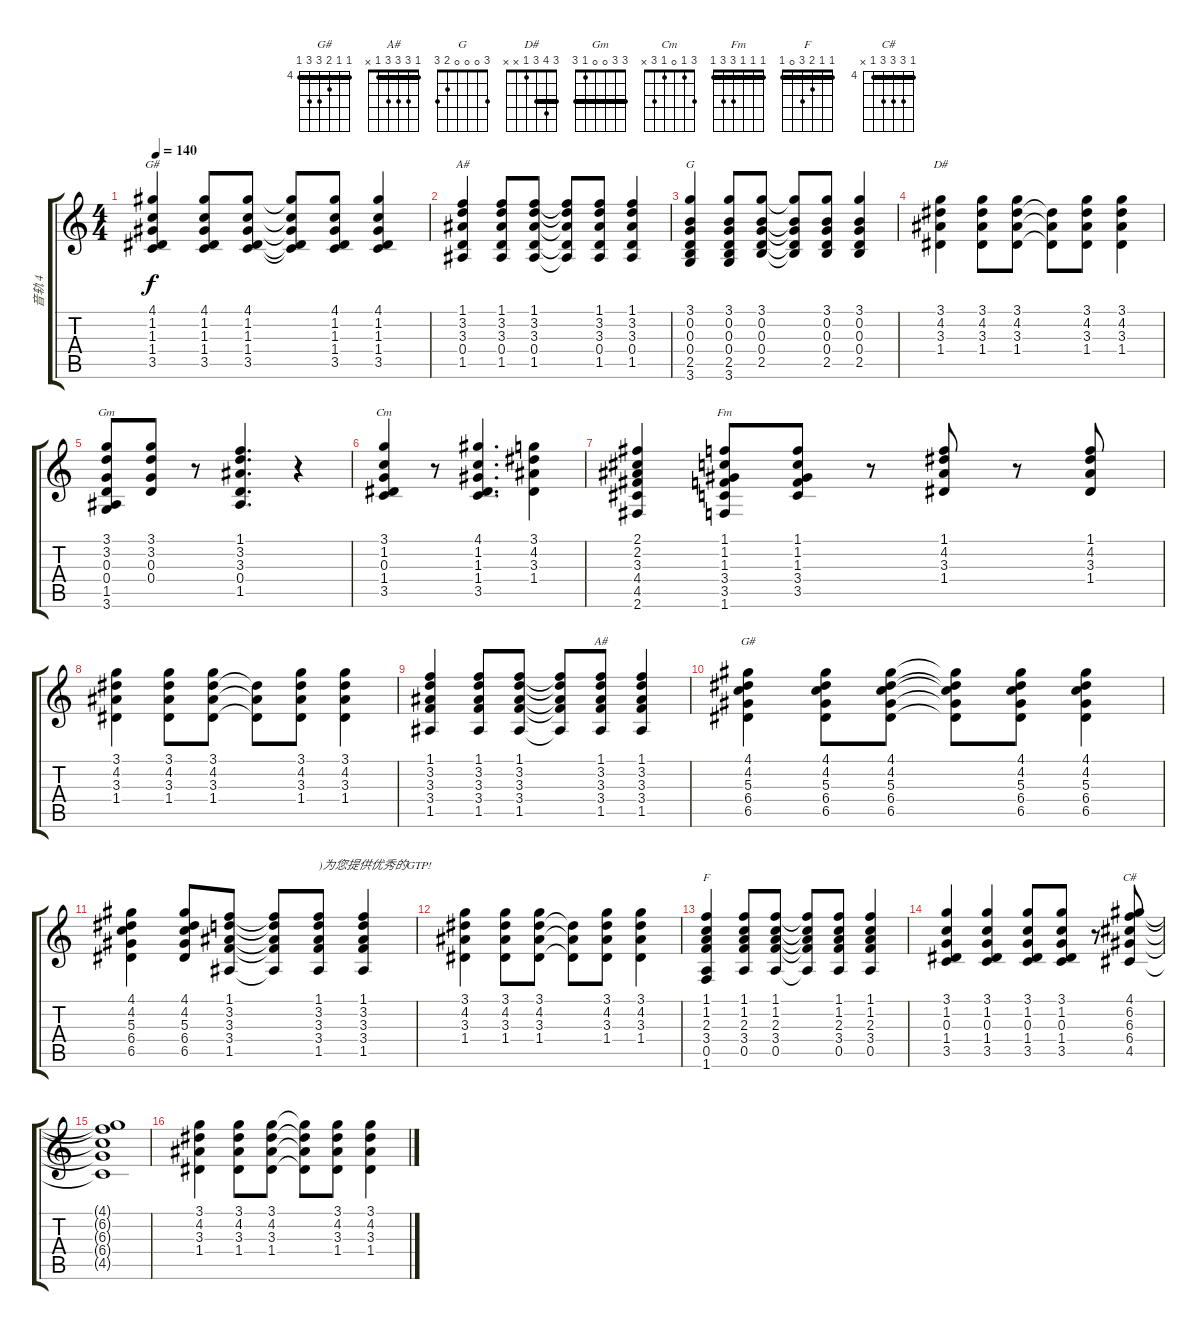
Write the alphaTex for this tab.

\track ("音轨 4" "音轨 4") {instrument acousticguitarsteel}
\staff {score tabs}
\tuning (E4 B3 G3 D3 A2 E2) {hide}
\chord ("G#" 4 1 1 1 3 4) {barre 1}
\chord ("A#" 1 3 3 0 1 x)
\chord ("G" 3 0 0 0 2 3)
\chord ("D#" 3 4 3 1 x x) {barre 3}
\chord ("Gm" 3 3 0 0 1 3) {barre 3}
\chord ("Cm" 3 1 0 1 3 x)
\chord ("Fm" 1 1 1 3 3 1) {barre 1}
\chord ("A#" 1 3 3 3 1 x) {barre 1}
\chord ("G#" 4 4 5 6 6 4) {firstfret 4 barre 4}
\chord ("F" 1 1 2 3 0 1) {barre 1}
\chord ("C#" 4 6 6 6 4 x) {firstfret 4 barre 4}
\ts (4 4)
\tempo 140
\clef g2
\ks c
(4.1 1.2 1.3 1.4 3.5).4{ch "G#" dy f} (4.1 1.2 1.3 1.4 3.5).8 (4.1 1.2 1.3 1.4 3.5).8 (4.1{t} 1.2{t} 1.3{t} 1.4{t} 3.5{t}).8 (4.1 1.2 1.3 1.4 3.5).8 (4.1 1.2 1.3 1.4 3.5).4 |
(1.1 3.2 3.3 0.4 1.5).4{ch "A#"} (1.1 3.2 3.3 0.4 1.5).8 (1.1 3.2 3.3 0.4 1.5).8 (1.1{t} 3.2{t} 3.3{t} 0.4{t} 1.5{t}).8 (1.1 3.2 3.3 0.4 1.5).8 (1.1 3.2 3.3 0.4 1.5).4 |
(3.1 0.2 0.3 0.4 2.5 3.6).4{ch "G"} (3.1 0.2 0.3 0.4 2.5 3.6).8 (3.1 0.2 0.3 0.4 2.5).8 (3.1{t} 0.2{t} 0.3{t} 0.4{t} 2.5{t}).8 (3.1 0.2 0.3 0.4 2.5).8 (3.1 0.2 0.3 0.4 2.5).4 |
(3.1 4.2 3.3 1.4).4{ch "D#"} (3.1 4.2 3.3 1.4).8 (3.1 4.2 3.3 1.4).8 (4.2{t} 3.3{t} 1.4{t}).8 (3.1 4.2 3.3 1.4).8 (3.1 4.2 3.3 1.4).4 |
(3.1 3.2 0.3 0.4 1.5 3.6).8{ch "Gm"} (3.1 3.2 0.3 0.4).8 r.8 (1.1 3.2 3.3 0.4 1.5).4{d} r.4 |
(3.1 1.2 0.3 1.4 3.5).4{ch "Cm"} r.8 (4.1 1.2 1.3 1.4 3.5).4{d} (3.1 4.2 3.3 1.4).4 |
(2.1 2.2 3.3 4.4 4.5 2.6).4 (1.1 1.2 1.3 3.4 3.5 1.6).8{ch "Fm"} (1.1 1.2 1.3 3.4 3.5).8 r.8 (1.1 4.2 3.3 1.4).8 r.8 (1.1 4.2 3.3 1.4).8 |
(3.1 4.2 3.3 1.4).4 (3.1 4.2 3.3 1.4).8 (3.1 4.2 3.3 1.4).8 (4.2{t} 3.3{t} 1.4{t}).8 (3.1 4.2 3.3 1.4).8 (3.1 4.2 3.3 1.4).4 |
(1.1 3.2 3.3 3.4 1.5).4 (1.1 3.2 3.3 3.4 1.5).8 (1.1 3.2 3.3 3.4 1.5).8 (1.1{t} 3.2{t} 3.3{t} 3.4{t} 1.5{t}).8 (1.1 3.2 3.3 3.4 1.5).8{ch "A#"} (1.1 3.2 3.3 3.4 1.5).4 |
(4.1 4.2 5.3 6.4 6.5).4{ch "G#"} (4.1 4.2 5.3 6.4 6.5).8 (4.1 4.2 5.3 6.4 6.5).8 (4.1{t} 4.2{t} 5.3{t} 6.4{t} 6.5{t}).8 (4.1 4.2 5.3 6.4 6.5).8 (4.1 4.2 5.3 6.4 6.5).4 |
(4.1 4.2 5.3 6.4 6.5).4 (4.1 4.2 5.3 6.4 6.5).8 (1.1 3.2 3.3 3.4 1.5).8 (1.1{t} 3.2{t} 3.3{t} 3.4{t} 1.5{t}).8 (1.1 3.2 3.3 3.4 1.5).8{txt ")为您提供优秀的GTP!"} (1.1 3.2 3.3 3.4 1.5).4 |
(3.1 4.2 3.3 1.4).4 (3.1 4.2 3.3 1.4).8 (3.1 4.2 3.3 1.4).8 (4.2{t} 3.3{t} 1.4{t}).8 (3.1 4.2 3.3 1.4).8 (3.1 4.2 3.3 1.4).4 |
(1.1 1.2 2.3 3.4 0.5 1.6).4{ch "F"} (1.1 1.2 2.3 3.4 0.5).8 (1.1 1.2 2.3 3.4 0.5).8 (1.1{t} 1.2{t} 2.3{t} 3.4{t} 0.5{t}).8 (1.1 1.2 2.3 3.4 0.5).8 (1.1 1.2 2.3 3.4 0.5).4 |
(3.1 1.2 0.3 1.4 3.5).4 (3.1 1.2 0.3 1.4 3.5).4 (3.1 1.2 0.3 1.4 3.5).8 (3.1 1.2 0.3 1.4 3.5).8 r.8 (4.1 6.2 6.3 6.4 4.5).8{ch "C#"} |
(4.1{t} 6.2{t} 6.3{t} 6.4{t} 4.5{t}).1 |
(3.1 4.2 3.3 1.4).4 (3.1 4.2 3.3 1.4).8 (3.1 4.2 3.3 1.4).8 (3.1{t} 4.2{t} 3.3{t} 1.4{t}).8 (3.1 4.2 3.3 1.4).8 (3.1 4.2 3.3 1.4).4
